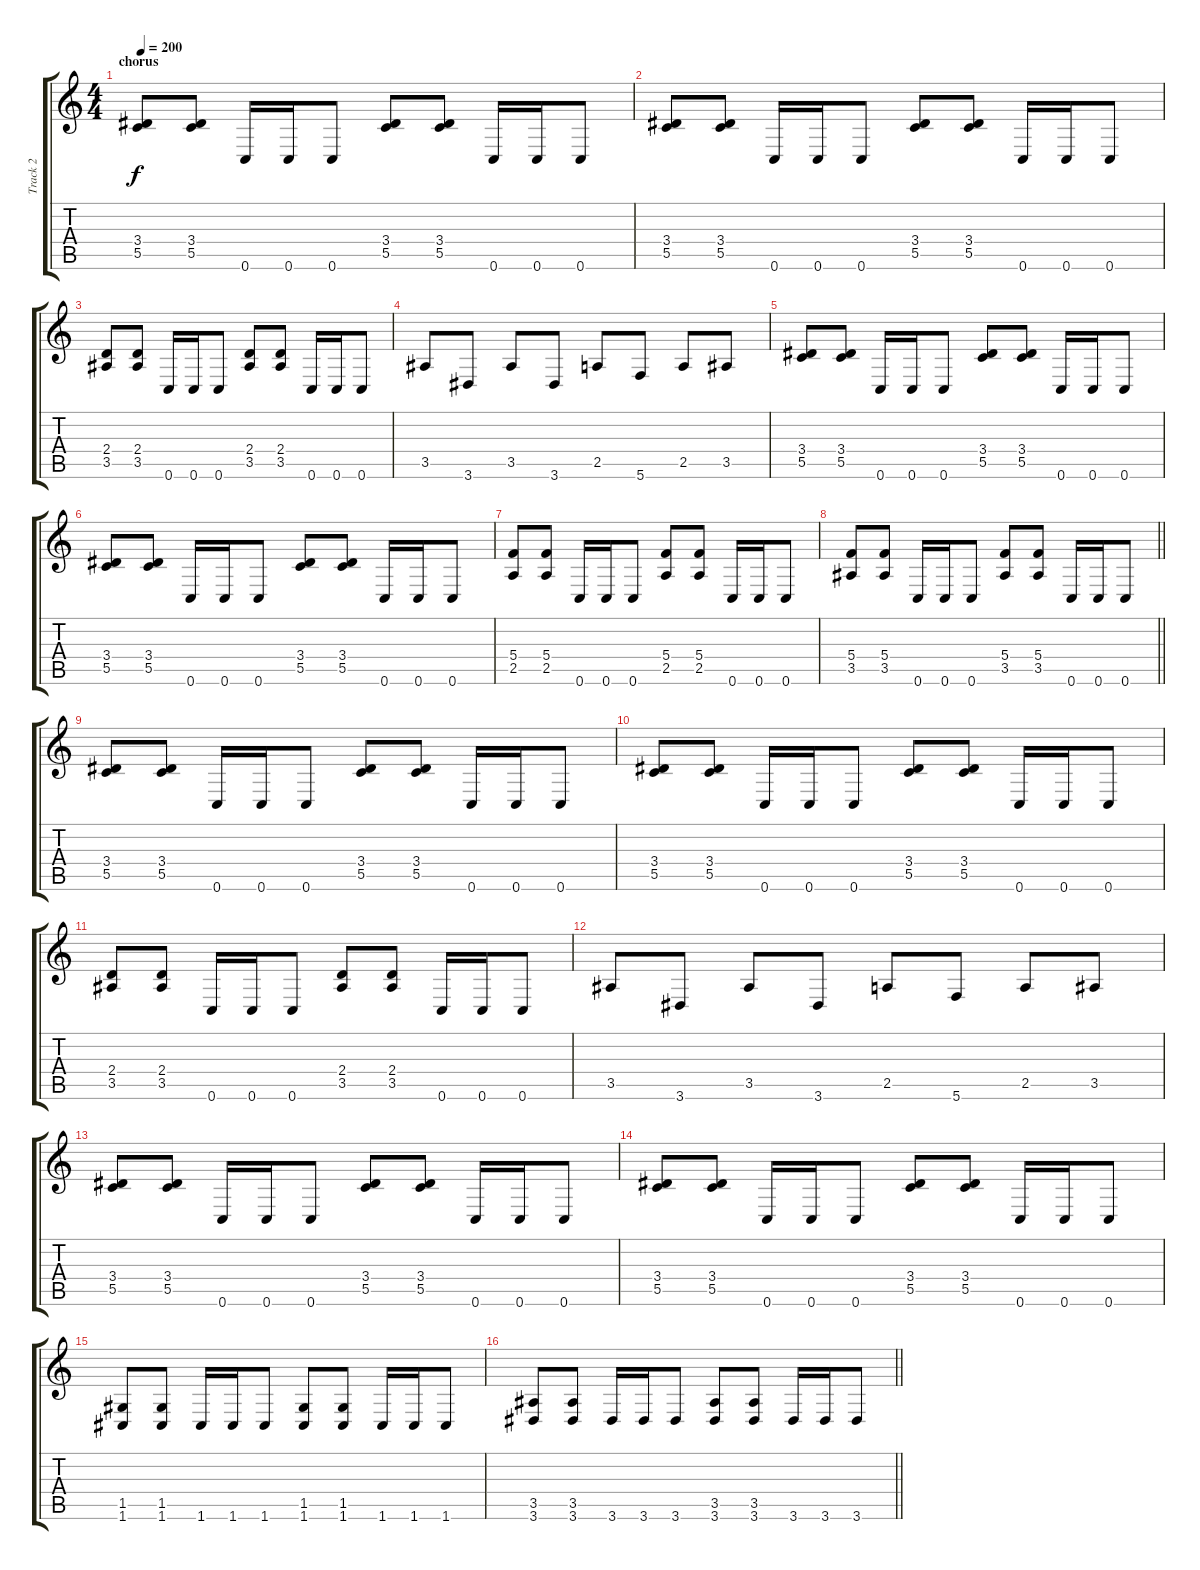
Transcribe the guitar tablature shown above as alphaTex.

\track ("Track 2" "Track 2") {instrument distortionguitar}
\staff {score tabs}
\tuning (D4 A3 F3 C3 G2 C2) {hide}
\ts (4 4)
\section ("" "chorus")
\tempo 200
\clef g2
\ks c
(3.4 5.5).8{dy f} (3.4 5.5).8 0.6.16 0.6.16 0.6.8 (3.4 5.5).8 (3.4 5.5).8 0.6.16 0.6.16 0.6.8 |
(3.4 5.5).8 (3.4 5.5).8 0.6.16 0.6.16 0.6.8 (3.4 5.5).8 (3.4 5.5).8 0.6.16 0.6.16 0.6.8 |
(2.4 3.5).8 (2.4 3.5).8 0.6.16 0.6.16 0.6.8 (2.4 3.5).8 (2.4 3.5).8 0.6.16 0.6.16 0.6.8 |
3.5.8 3.6.8 3.5.8 3.6.8 2.5.8 5.6.8 2.5.8 3.5.8 |
(3.4 5.5).8 (3.4 5.5).8 0.6.16 0.6.16 0.6.8 (3.4 5.5).8 (3.4 5.5).8 0.6.16 0.6.16 0.6.8 |
(3.4 5.5).8 (3.4 5.5).8 0.6.16 0.6.16 0.6.8 (3.4 5.5).8 (3.4 5.5).8 0.6.16 0.6.16 0.6.8 |
(5.4 2.5).8 (5.4 2.5).8 0.6.16 0.6.16 0.6.8 (5.4 2.5).8 (5.4 2.5).8 0.6.16 0.6.16 0.6.8 |
\barLineRight lightlight
(5.4 3.5).8 (5.4 3.5).8 0.6.16 0.6.16 0.6.8 (5.4 3.5).8 (5.4 3.5).8 0.6.16 0.6.16 0.6.8 |
(3.4 5.5).8 (3.4 5.5).8 0.6.16 0.6.16 0.6.8 (3.4 5.5).8 (3.4 5.5).8 0.6.16 0.6.16 0.6.8 |
(3.4 5.5).8 (3.4 5.5).8 0.6.16 0.6.16 0.6.8 (3.4 5.5).8 (3.4 5.5).8 0.6.16 0.6.16 0.6.8 |
(2.4 3.5).8 (2.4 3.5).8 0.6.16 0.6.16 0.6.8 (2.4 3.5).8 (2.4 3.5).8 0.6.16 0.6.16 0.6.8 |
3.5.8 3.6.8 3.5.8 3.6.8 2.5.8 5.6.8 2.5.8 3.5.8 |
(3.4 5.5).8 (3.4 5.5).8 0.6.16 0.6.16 0.6.8 (3.4 5.5).8 (3.4 5.5).8 0.6.16 0.6.16 0.6.8 |
(3.4 5.5).8 (3.4 5.5).8 0.6.16 0.6.16 0.6.8 (3.4 5.5).8 (3.4 5.5).8 0.6.16 0.6.16 0.6.8 |
(1.5 1.6).8 (1.5 1.6).8 1.6.16 1.6.16 1.6.8 (1.5 1.6).8 (1.5 1.6).8 1.6.16 1.6.16 1.6.8 |
\barLineRight lightlight
(3.5 3.6).8 (3.5 3.6).8 3.6.16 3.6.16 3.6.8 (3.5 3.6).8 (3.5 3.6).8 3.6.16 3.6.16 3.6.8
